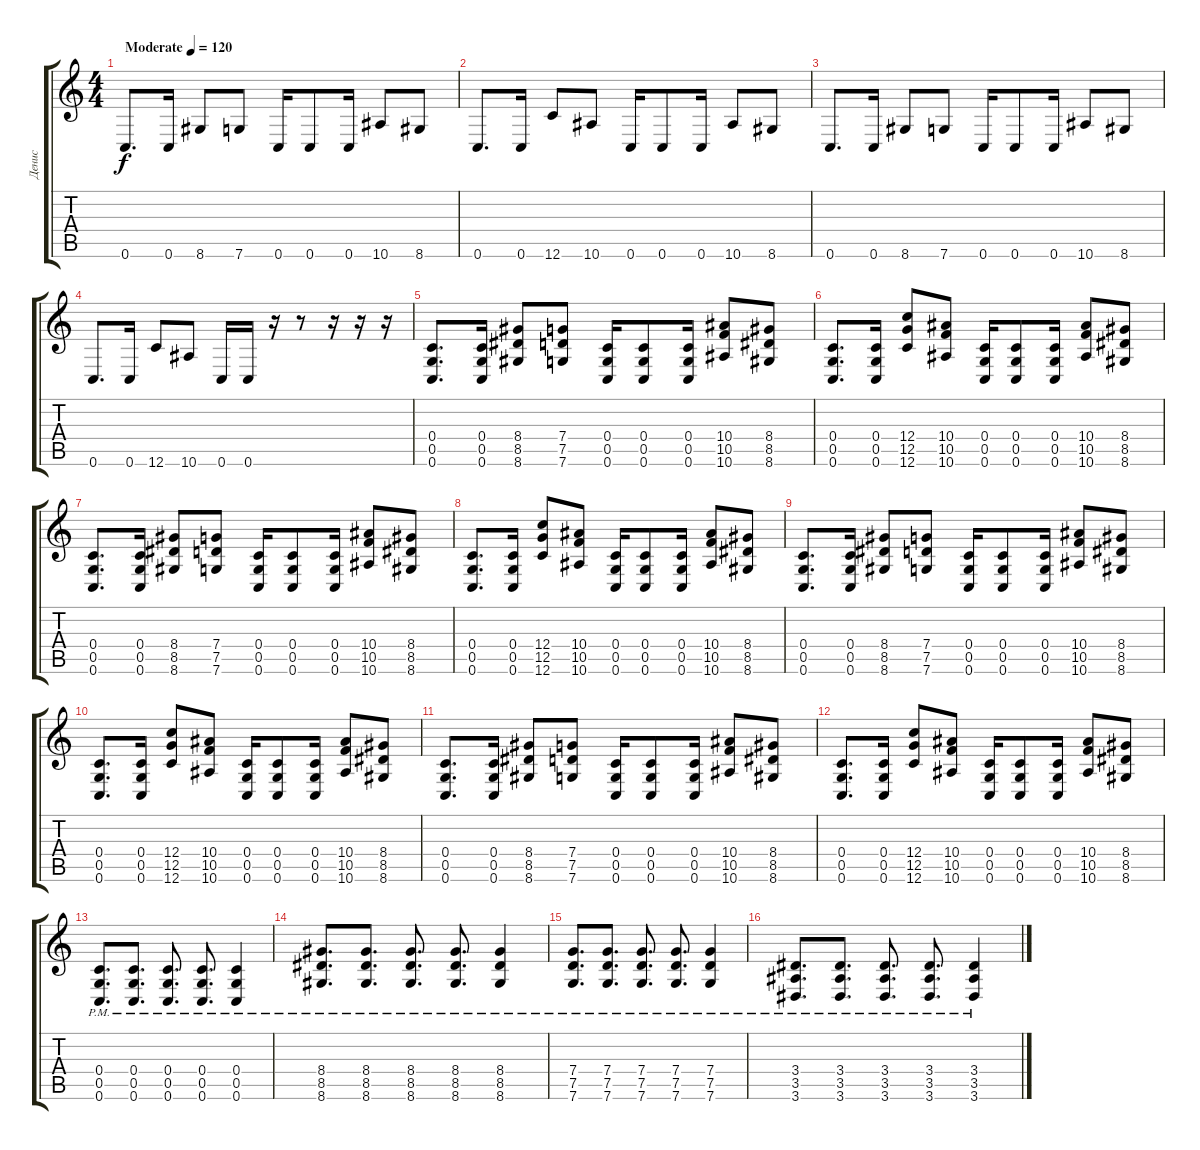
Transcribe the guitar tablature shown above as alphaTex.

\track ("Денис" "Денис") {instrument overdrivenguitar}
\staff {score tabs}
\tuning (D4 A3 F3 C3 G2 C2) {hide}
\ts (4 4)
\tempo (120 "Moderate")
\clef g2
\ks c
0.6.8{d dy f instrument overdrivenguitar} 0.6.16 8.6.8 7.6.8 0.6.16 0.6.8 0.6.16 10.6.8 8.6.8 |
0.6.8{d} 0.6.16 12.6.8 10.6.8 0.6.16 0.6.8 0.6.16 10.6.8 8.6.8 |
0.6.8{d} 0.6.16 8.6.8 7.6.8 0.6.16 0.6.8 0.6.16 10.6.8 8.6.8 |
0.6.8{d} 0.6.16 12.6.8 10.6.8 0.6.16 0.6.16 r.16 r.8 r.16 r.16 r.16 |
(0.4 0.5 0.6).8{d} (0.4 0.5 0.6).16 (8.4 8.5 8.6).8 (7.4 7.5 7.6).8 (0.4 0.5 0.6).16 (0.4 0.5 0.6).8 (0.4 0.5 0.6).16 (10.4 10.5 10.6).8 (8.4 8.5 8.6).8 |
(0.4 0.5 0.6).8{d} (0.4 0.5 0.6).16 (12.4 12.5 12.6).8 (10.4 10.5 10.6).8 (0.4 0.5 0.6).16 (0.4 0.5 0.6).8 (0.4 0.5 0.6).16 (10.4 10.5 10.6).8 (8.4 8.5 8.6).8 |
(0.4 0.5 0.6).8{d} (0.4 0.5 0.6).16 (8.4 8.5 8.6).8 (7.4 7.5 7.6).8 (0.4 0.5 0.6).16 (0.4 0.5 0.6).8 (0.4 0.5 0.6).16 (10.4 10.5 10.6).8 (8.4 8.5 8.6).8 |
(0.4 0.5 0.6).8{d} (0.4 0.5 0.6).16 (12.4 12.5 12.6).8 (10.4 10.5 10.6).8 (0.4 0.5 0.6).16 (0.4 0.5 0.6).8 (0.4 0.5 0.6).16 (10.4 10.5 10.6).8 (8.4 8.5 8.6).8 |
(0.4 0.5 0.6).8{d} (0.4 0.5 0.6).16 (8.4 8.5 8.6).8 (7.4 7.5 7.6).8 (0.4 0.5 0.6).16 (0.4 0.5 0.6).8 (0.4 0.5 0.6).16 (10.4 10.5 10.6).8 (8.4 8.5 8.6).8 |
(0.4 0.5 0.6).8{d} (0.4 0.5 0.6).16 (12.4 12.5 12.6).8 (10.4 10.5 10.6).8 (0.4 0.5 0.6).16 (0.4 0.5 0.6).8 (0.4 0.5 0.6).16 (10.4 10.5 10.6).8 (8.4 8.5 8.6).8 |
(0.4 0.5 0.6).8{d} (0.4 0.5 0.6).16 (8.4 8.5 8.6).8 (7.4 7.5 7.6).8 (0.4 0.5 0.6).16 (0.4 0.5 0.6).8 (0.4 0.5 0.6).16 (10.4 10.5 10.6).8 (8.4 8.5 8.6).8 |
(0.4 0.5 0.6).8{d} (0.4 0.5 0.6).16 (12.4 12.5 12.6).8 (10.4 10.5 10.6).8 (0.4 0.5 0.6).16 (0.4 0.5 0.6).8 (0.4 0.5 0.6).16 (10.4 10.5 10.6).8 (8.4 8.5 8.6).8 |
(0.4{pm} 0.5{pm} 0.6{pm}).8{d} (0.4{pm} 0.5{pm} 0.6{pm}).8{d} (0.4{pm} 0.5{pm} 0.6{pm}).8{d} (0.4{pm} 0.5{pm} 0.6{pm}).8{d} (0.4{pm} 0.5{pm} 0.6{pm}).4 |
(8.4{pm} 8.5{pm} 8.6{pm}).8{d} (8.4{pm} 8.5{pm} 8.6{pm}).8{d} (8.4{pm} 8.5{pm} 8.6{pm}).8{d} (8.4{pm} 8.5{pm} 8.6{pm}).8{d} (8.4{pm} 8.5{pm} 8.6{pm}).4 |
(7.4{pm} 7.5{pm} 7.6{pm}).8{d} (7.4{pm} 7.5{pm} 7.6{pm}).8{d} (7.4{pm} 7.5{pm} 7.6{pm}).8{d} (7.4{pm} 7.5{pm} 7.6{pm}).8{d} (7.4{pm} 7.5{pm} 7.6{pm}).4 |
(3.4{pm} 3.5{pm} 3.6{pm}).8{d} (3.4{pm} 3.5{pm} 3.6{pm}).8{d} (3.4{pm} 3.5{pm} 3.6{pm}).8{d} (3.4{pm} 3.5{pm} 3.6{pm}).8{d} (3.4{pm} 3.5{pm} 3.6{pm}).4
